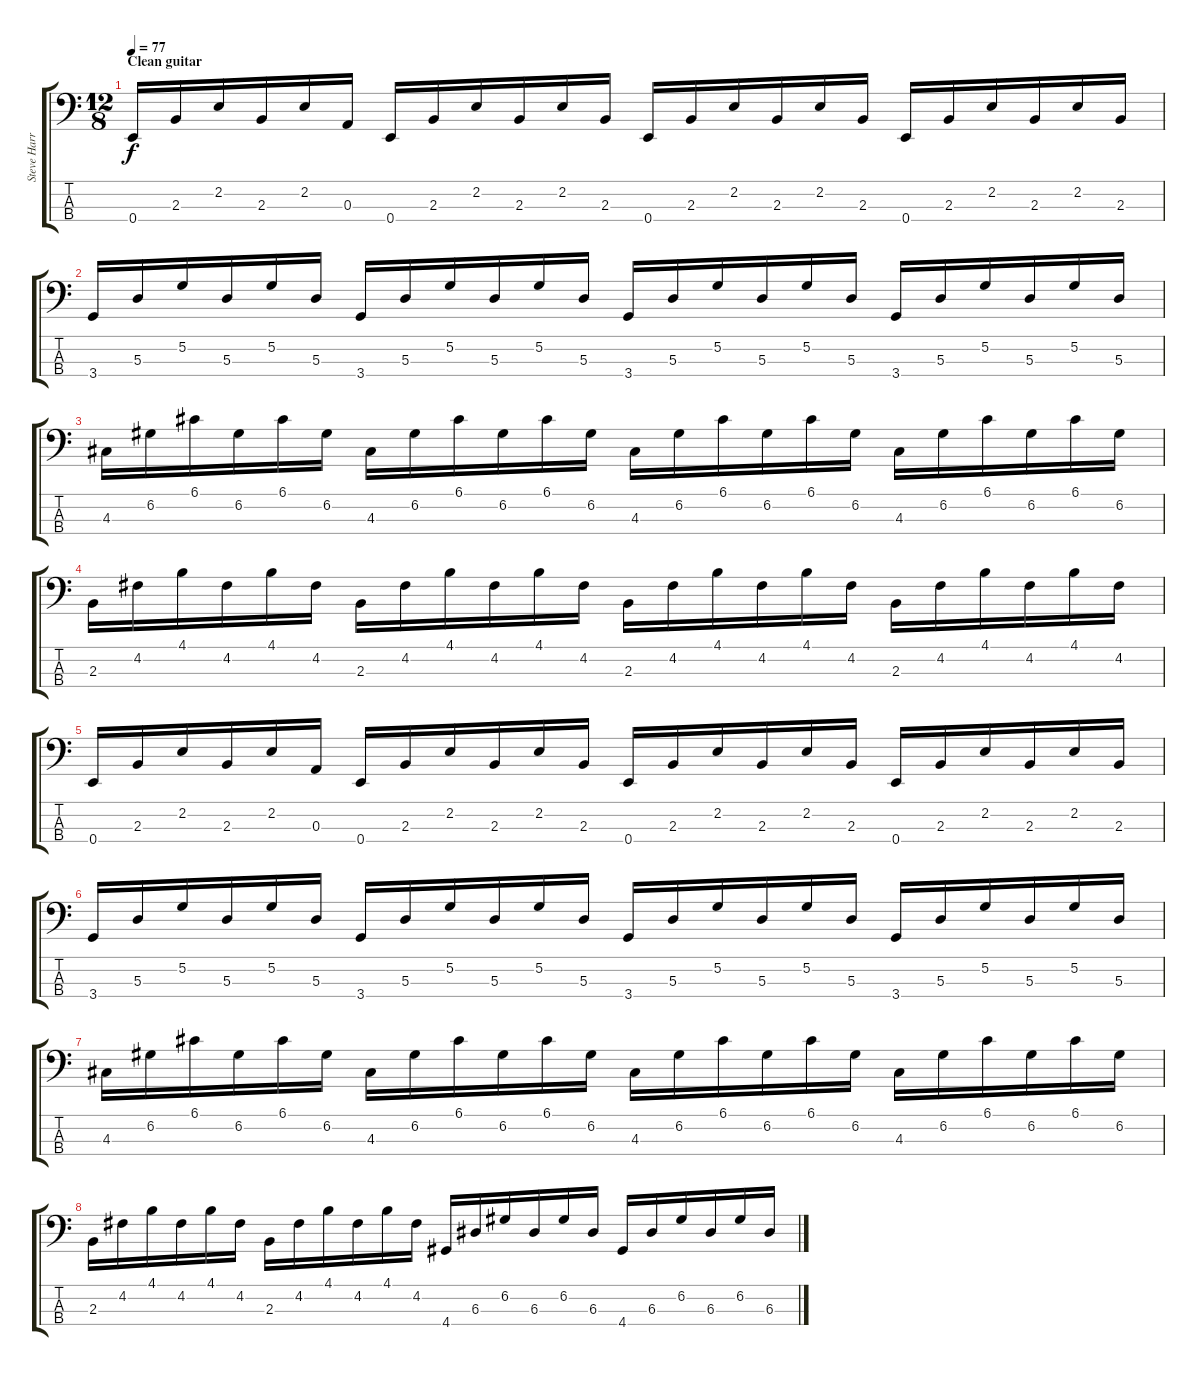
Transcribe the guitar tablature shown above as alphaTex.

\track ("Steve Harris" "Steve Harr") {instrument electricbassfinger}
\staff {score tabs}
\tuning (G2 D2 A1 E1) {hide}
\ts (12 8)
\section ("" "Clean guitar")
\tempo 77
\clef f4
\ks c
0.4.16{dy f instrument electricbassfinger} 2.3.16 2.2.16 2.3.16 2.2.16 0.3.16 0.4.16 2.3.16 2.2.16 2.3.16 2.2.16 2.3.16 0.4.16 2.3.16 2.2.16 2.3.16 2.2.16 2.3.16 0.4.16 2.3.16 2.2.16 2.3.16 2.2.16 2.3.16 |
3.4.16 5.3.16 5.2.16 5.3.16 5.2.16 5.3.16 3.4.16 5.3.16 5.2.16 5.3.16 5.2.16 5.3.16 3.4.16 5.3.16 5.2.16 5.3.16 5.2.16 5.3.16 3.4.16 5.3.16 5.2.16 5.3.16 5.2.16 5.3.16 |
4.3.16 6.2.16 6.1.16 6.2.16 6.1.16 6.2.16 4.3.16 6.2.16 6.1.16 6.2.16 6.1.16 6.2.16 4.3.16 6.2.16 6.1.16 6.2.16 6.1.16 6.2.16 4.3.16 6.2.16 6.1.16 6.2.16 6.1.16 6.2.16 |
2.3.16 4.2.16 4.1.16 4.2.16 4.1.16 4.2.16 2.3.16 4.2.16 4.1.16 4.2.16 4.1.16 4.2.16 2.3.16 4.2.16 4.1.16 4.2.16 4.1.16 4.2.16 2.3.16 4.2.16 4.1.16 4.2.16 4.1.16 4.2.16 |
0.4.16 2.3.16 2.2.16 2.3.16 2.2.16 0.3.16 0.4.16 2.3.16 2.2.16 2.3.16 2.2.16 2.3.16 0.4.16 2.3.16 2.2.16 2.3.16 2.2.16 2.3.16 0.4.16 2.3.16 2.2.16 2.3.16 2.2.16 2.3.16 |
3.4.16 5.3.16 5.2.16 5.3.16 5.2.16 5.3.16 3.4.16 5.3.16 5.2.16 5.3.16 5.2.16 5.3.16 3.4.16 5.3.16 5.2.16 5.3.16 5.2.16 5.3.16 3.4.16 5.3.16 5.2.16 5.3.16 5.2.16 5.3.16 |
4.3.16 6.2.16 6.1.16 6.2.16 6.1.16 6.2.16 4.3.16 6.2.16 6.1.16 6.2.16 6.1.16 6.2.16 4.3.16 6.2.16 6.1.16 6.2.16 6.1.16 6.2.16 4.3.16 6.2.16 6.1.16 6.2.16 6.1.16 6.2.16 |
2.3.16 4.2.16 4.1.16 4.2.16 4.1.16 4.2.16 2.3.16 4.2.16 4.1.16 4.2.16 4.1.16 4.2.16 4.4.16 6.3.16 6.2.16 6.3.16 6.2.16 6.3.16 4.4.16 6.3.16 6.2.16 6.3.16 6.2.16 6.3.16
